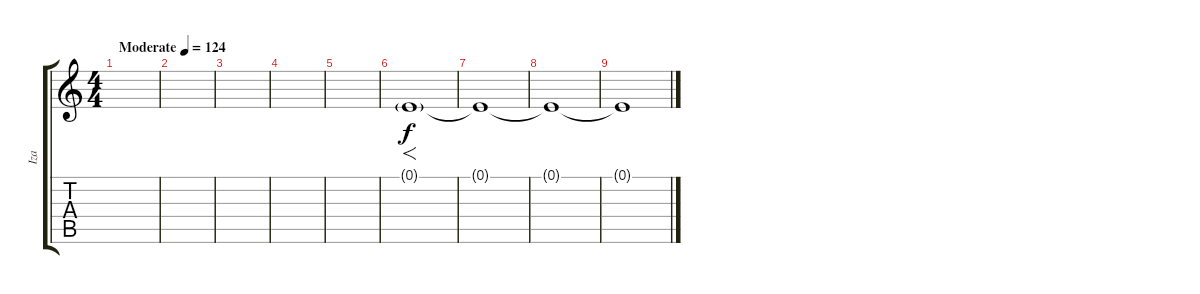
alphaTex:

\track ("Iza" "Iza") {instrument stringensemble1}
\staff {score tabs}
\tuning (E4 B3 G3 D3 A2 E2) {hide}
\ts (4 4)
\tempo (124 "Moderate")
\clef g2
\ks c
|
|
|
|
|
0.1{g}.1{f} |
0.1{t}.1{dy f} |
0.1{t}.1 |
0.1{t}.1
